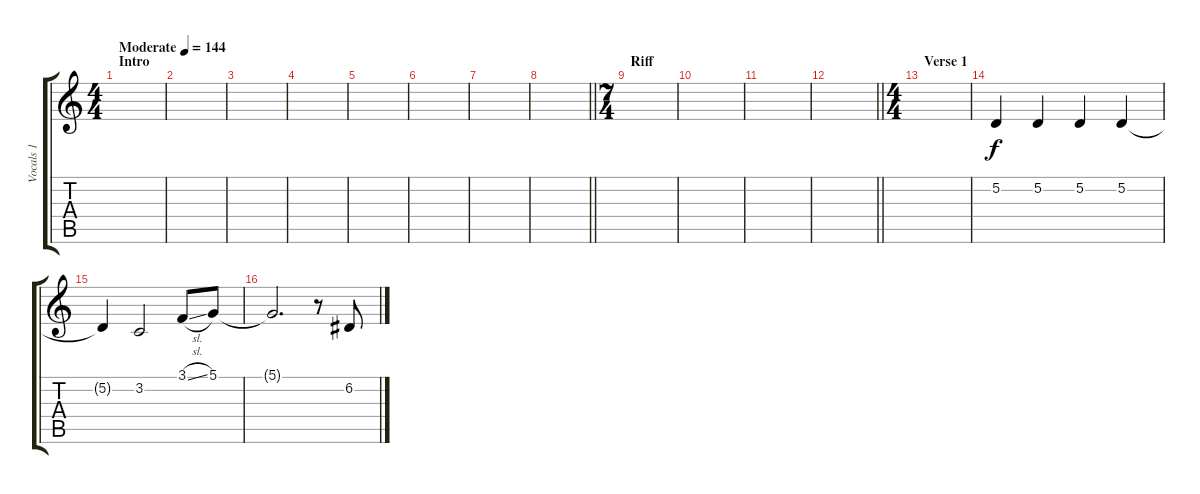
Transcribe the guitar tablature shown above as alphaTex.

\track ("Vocals 1" "Vocals 1") {instrument clarinet}
\staff {score tabs}
\tuning (D4 A3 F3 C3 G2 C2) {hide}
\ts (4 4)
\section ("" "Intro")
\tempo (144 "Moderate")
\clef g2
\ks c
|
|
|
|
|
|
|
\barLineRight lightlight
|
\ts (7 4)
\section ("" "Riff")
|
|
|
\barLineRight lightlight
|
\ts (4 4)
\section ("" "Verse 1")
|
5.2.4 5.2.4 5.2.4 5.2.4 |
5.2{t}.4 3.2.2 3.1{sl}.8 5.1.8 |
5.1{t}.2{d} r.8 6.2.8
